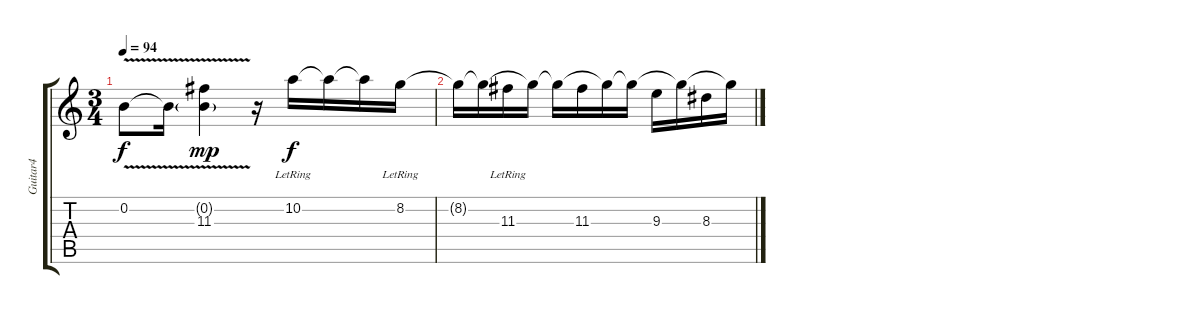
\track ("Guitar4" "Guitar4") {instrument electricguitarjazz}
\staff {score tabs}
\tuning (E4 B3 G3 D3 A2 E2) {hide}
\ts (3 4)
\tempo 94
\clef g2
\ks c
0.2{v t}.8{dy f} 0.2{v t}.16 (0.2{g} 11.3{v}).4{dy mp} r.16 10.2{lr}.16{dy f} 10.2{t}.16 10.2{t}.16 8.2{lr}.16 |
8.2{t}.16 8.2{t}.16 11.3{lr}.16 8.2{t}.16 8.2{t}.16 11.3.16 8.2{t}.16 8.2{t}.16 9.3.16 8.2{t}.16 8.3.16 8.2{t}.16
